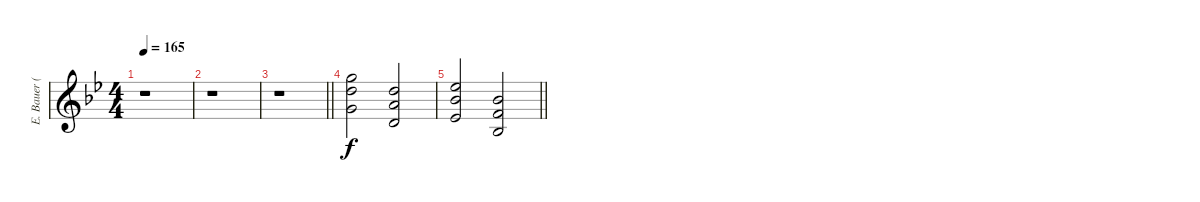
\track ("E. Bauer (Keyboard)" "E. Bauer (") {instrument stringensemble1}
\staff {score}
\tuning (E4 B3 G3 D3 A2 E2 B1) {hide}
\ts (4 4)
\tempo 165
\clef g2
\ks gminor
r.1{dy f} |
r.1 |
\barLineRight lightlight
r.1 |
(15.1 15.2 12.3).2 (10.1 10.2 7.3).2 |
\barLineRight lightlight
(11.1 11.2 8.3).2 (6.1 6.2 3.3).2
